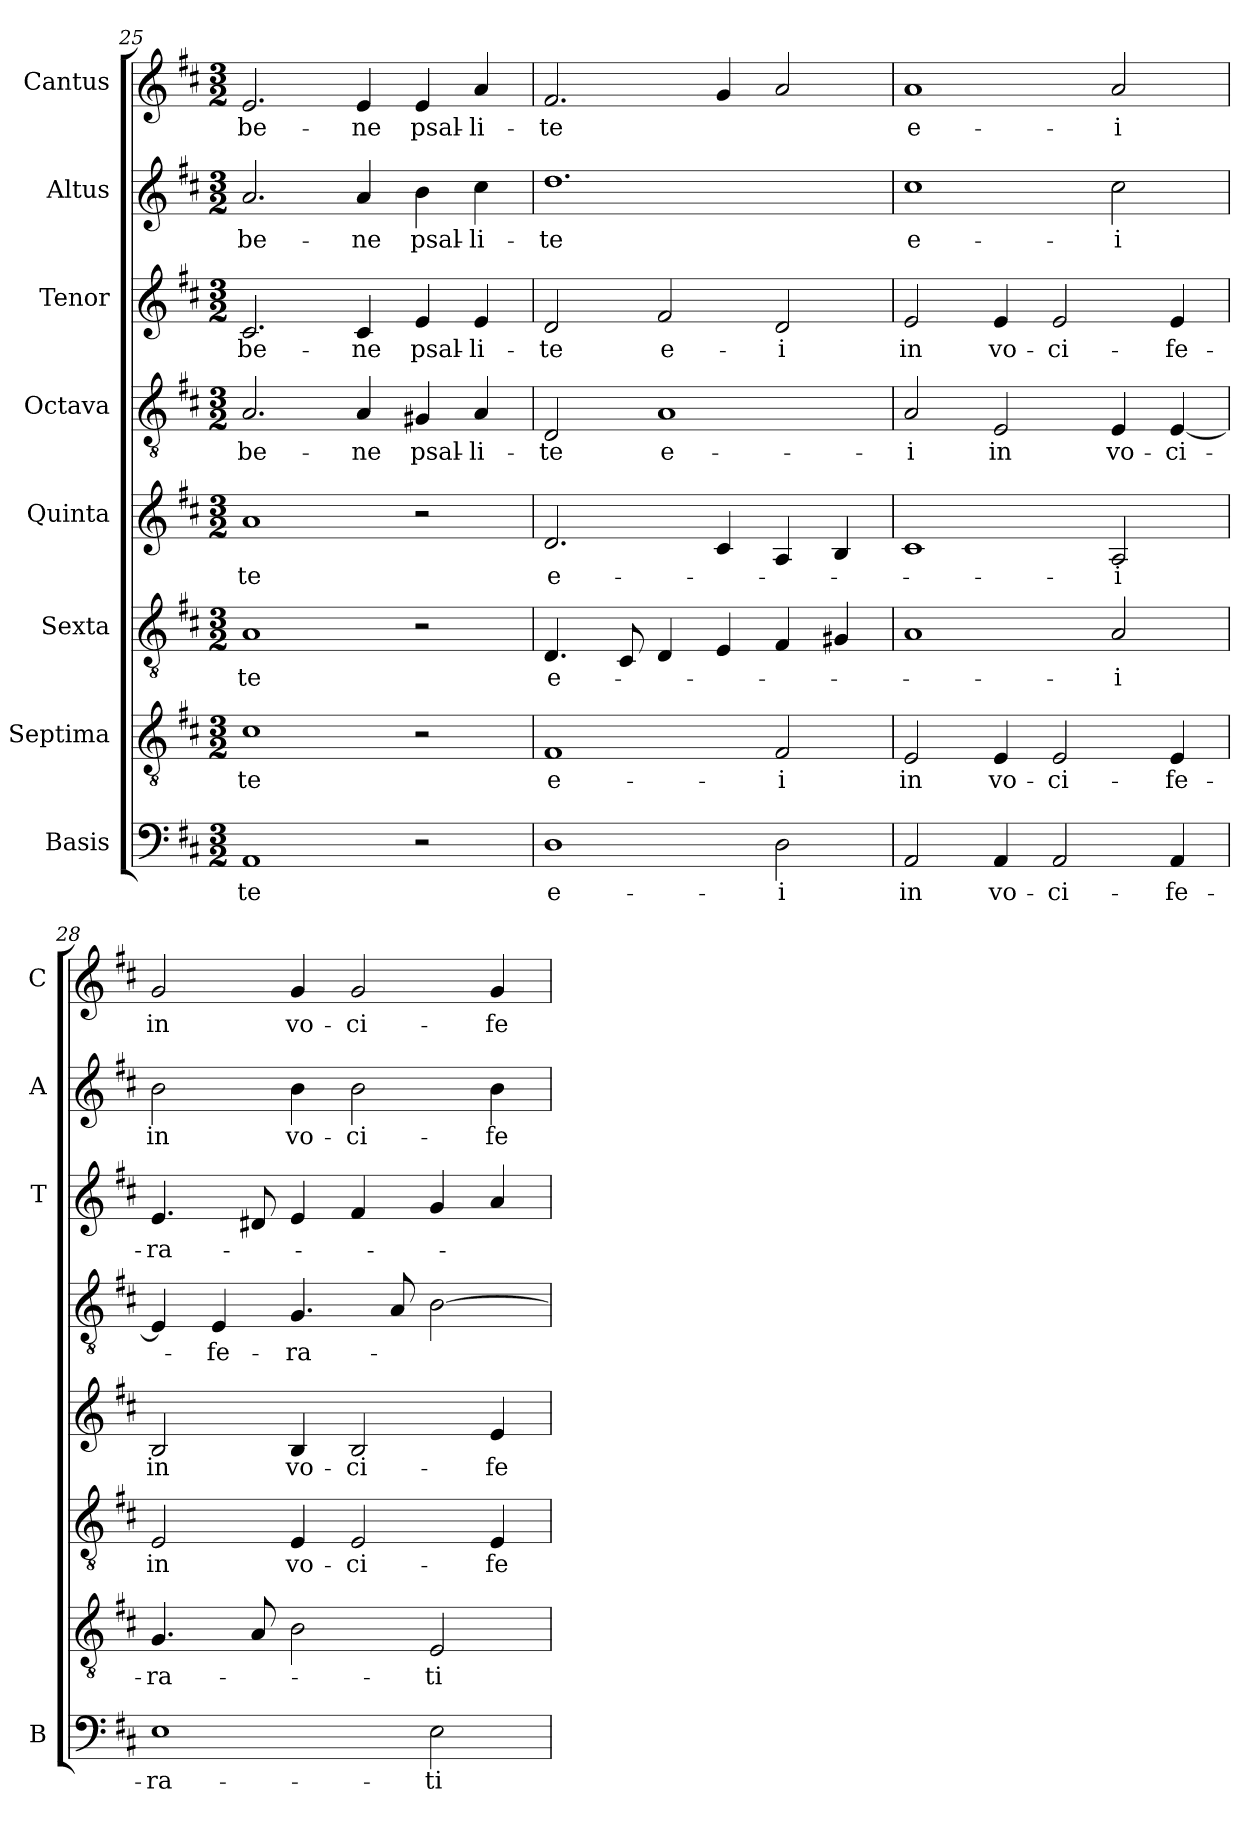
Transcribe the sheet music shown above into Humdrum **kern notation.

**kern	**text	**kern	**text	**kern	**text	**kern	**text	**kern	**text	**kern	**text	**kern	**text	**kern	**text
*part8	*part8	*part7	*part7	*part6	*part6	*part5	*part5	*part4	*part4	*part3	*part3	*part2	*part2	*part1	*part1
*staff8	*staff8	*staff7	*staff7	*staff6	*staff6	*staff5	*staff5	*staff4	*staff4	*staff3	*staff3	*staff2	*staff2	*staff1	*staff1
*I"Basis	*	*I"Septima	*	*I"Sexta	*	*I"Quinta	*	*I"Octava	*	*I"Tenor	*	*I"Altus	*	*I"Cantus	*
*I'B	*	*	*	*	*	*	*	*	*	*I'T	*	*I'A	*	*I'C	*
*clefF4	*	*clefGv2	*	*clefGv2	*	*clefG2	*	*clefGv2	*	*clefG2	*	*clefG2	*	*clefG2	*
*k[f#c#]	*	*k[f#c#]	*	*k[f#c#]	*	*k[f#c#]	*	*k[f#c#]	*	*k[f#c#]	*	*k[f#c#]	*	*k[f#c#]	*
*D:	*	*D:	*	*D:	*	*D:	*	*D:	*	*D:	*	*D:	*	*D:	*
*M3/2	*	*M3/2	*	*M3/2	*	*M3/2	*	*M3/2	*	*M3/2	*	*M3/2	*	*M3/2	*
=25	=25	=25	=25	=25	=25	=25	=25	=25	=25	=25	=25	=25	=25	=25	=25
!	!LO:LY:b	!	!LO:LY:b	!	!LO:LY:b	!	!LO:LY:b	!	!LO:LY:b	!	!LO:LY:b	!	!LO:LY:b	!	!LO:LY:b
1AA	-te	1c#	-te	1A	-te	1a	-te	2.A/	be-	2.c#/	be-	2.a/	be-	2.e/	be-
!	!	!	!	!	!	!	!	!	!LO:LY:b	!	!LO:LY:b	!	!LO:LY:b	!	!LO:LY:b
.	.	.	.	.	.	.	.	4A/	-ne	4c#/	-ne	4a/	-ne	4e/	-ne
!	!	!	!	!	!	!	!	!	!LO:LY:b	!	!LO:LY:b	!	!LO:LY:b	!	!LO:LY:b
2r	.	2r	.	2r	.	2r	.	4G#X/	psal-	4e/	psal-	4b\	psal-	4e/	psal-
!	!	!	!	!	!	!	!	!	!LO:LY:b	!	!LO:LY:b	!	!LO:LY:b	!	!LO:LY:b
.	.	.	.	.	.	.	.	4A/	-li-	4e/	-li-	4cc#\	-li-	4a/	-li-
=26	=26	=26	=26	=26	=26	=26	=26	=26	=26	=26	=26	=26	=26	=26	=26
!	!LO:LY:b	!	!LO:LY:b	!	!LO:LY:b	!	!LO:LY:b	!	!LO:LY:b	!	!LO:LY:b	!	!LO:LY:b	!	!LO:LY:b
1D	e-	1F#	e-	4.D/	e-	2.d/	e-	2D/	-te	2d/	-te	1.dd	-te	2.f#/	-te
.	.	.	.	8C#/	.	.	.	.	.	.	.	.	.	.	.
!	!	!	!	!	!	!	!	!	!LO:LY:b	!	!LO:LY:b	!	!	!	!
.	.	.	.	4D/	.	.	.	1A	e-	2f#/	e-	.	.	.	.
.	.	.	.	4E/	.	4c#/	.	.	.	.	.	.	.	4g/	.
!	!LO:LY:b	!	!LO:LY:b	!	!	!	!	!	!	!	!LO:LY:b	!	!	!	!
2D\	-i	2F#/	-i	4F#/	.	4A/	.	.	.	2d/	-i	.	.	2a/	.
.	.	.	.	4G#X/	.	4B/	.	.	.	.	.	.	.	.	.
!!LO:LB:g=z
=27	=27	=27	=27	=27	=27	=27	=27	=27	=27	=27	=27	=27	=27	=27	=27
!	!LO:LY:b	!	!LO:LY:b	!	!	!	!	!	!LO:LY:b	!	!LO:LY:b	!	!LO:LY:b	!	!LO:LY:b
2AA/	in	2E/	in	1A	.	1c#	.	2A/	-i	2e/	in	1cc#	e-	1a	e-
!	!LO:LY:b	!	!LO:LY:b	!	!	!	!	!	!LO:LY:b	!	!LO:LY:b	!	!	!	!
4AA/	vo-	4E/	vo-	.	.	.	.	2E/	in	4e/	vo-	.	.	.	.
!	!LO:LY:b	!	!LO:LY:b	!	!	!	!	!	!	!	!LO:LY:b	!	!	!	!
2AA/	-ci-	2E/	-ci-	.	.	.	.	.	.	2e/	-ci-	.	.	.	.
!	!	!	!	!	!LO:LY:b	!	!LO:LY:b	!	!LO:LY:b	!	!	!	!LO:LY:b	!	!LO:LY:b
.	.	.	.	2A/	-i	2A/	-i	4E/	vo-	.	.	2cc#\	-i	2a/	-i
!	!LO:LY:b	!	!LO:LY:b	!	!	!	!	!	!LO:LY:b	!	!LO:LY:b	!	!	!	!
4AA/	-fe-	4E/	-fe-	.	.	.	.	[4E/	-ci-	4e/	-fe-	.	.	.	.
=28	=28	=28	=28	=28	=28	=28	=28	=28	=28	=28	=28	=28	=28	=28	=28
!	!LO:LY:b	!	!LO:LY:b	!	!LO:LY:b	!	!LO:LY:b	!	!	!	!LO:LY:b	!	!LO:LY:b	!	!LO:LY:b
1E	-ra-	4.G/	-ra-	2E/	in	2B/	in	4E/]	.	4.e/	-ra-	2b\	in	2g/	in
!	!	!	!	!	!	!	!	!	!LO:LY:b	!	!	!	!	!	!
.	.	.	.	.	.	.	.	4E/	-fe-	.	.	.	.	.	.
.	.	8A/	.	.	.	.	.	.	.	8d#X/	.	.	.	.	.
!	!	!	!	!	!LO:LY:b	!	!LO:LY:b	!	!LO:LY:b	!	!	!	!LO:LY:b	!	!LO:LY:b
.	.	2B\	.	4E/	vo-	4B/	vo-	4.G/	-ra-	4e/	.	4b\	vo-	4g/	vo-
!	!	!	!	!	!LO:LY:b	!	!LO:LY:b	!	!	!	!	!	!LO:LY:b	!	!LO:LY:b
.	.	.	.	2E/	-ci-	2B/	-ci-	.	.	4f#/	.	2b\	-ci-	2g/	-ci-
.	.	.	.	.	.	.	.	8A/	.	.	.	.	.	.	.
!	!LO:LY:b	!	!LO:LY:b	!	!	!	!	!	!	!	!	!	!	!	!
2E\	-ti-	2E/	-ti-	.	.	.	.	[2B\	.	4g/	.	.	.	.	.
!	!	!	!	!	!LO:LY:b	!	!LO:LY:b	!	!	!	!	!	!LO:LY:b	!	!LO:LY:b
.	.	.	.	4E/	-fe-	4e/	-fe-	.	.	4a/	.	4b\	-fe-	4g/	-fe-
=	=	=	=	=	=	=	=	=	=	=	=	=	=	=	=
*-	*-	*-	*-	*-	*-	*-	*-	*-	*-	*-	*-	*-	*-	*-	*-
